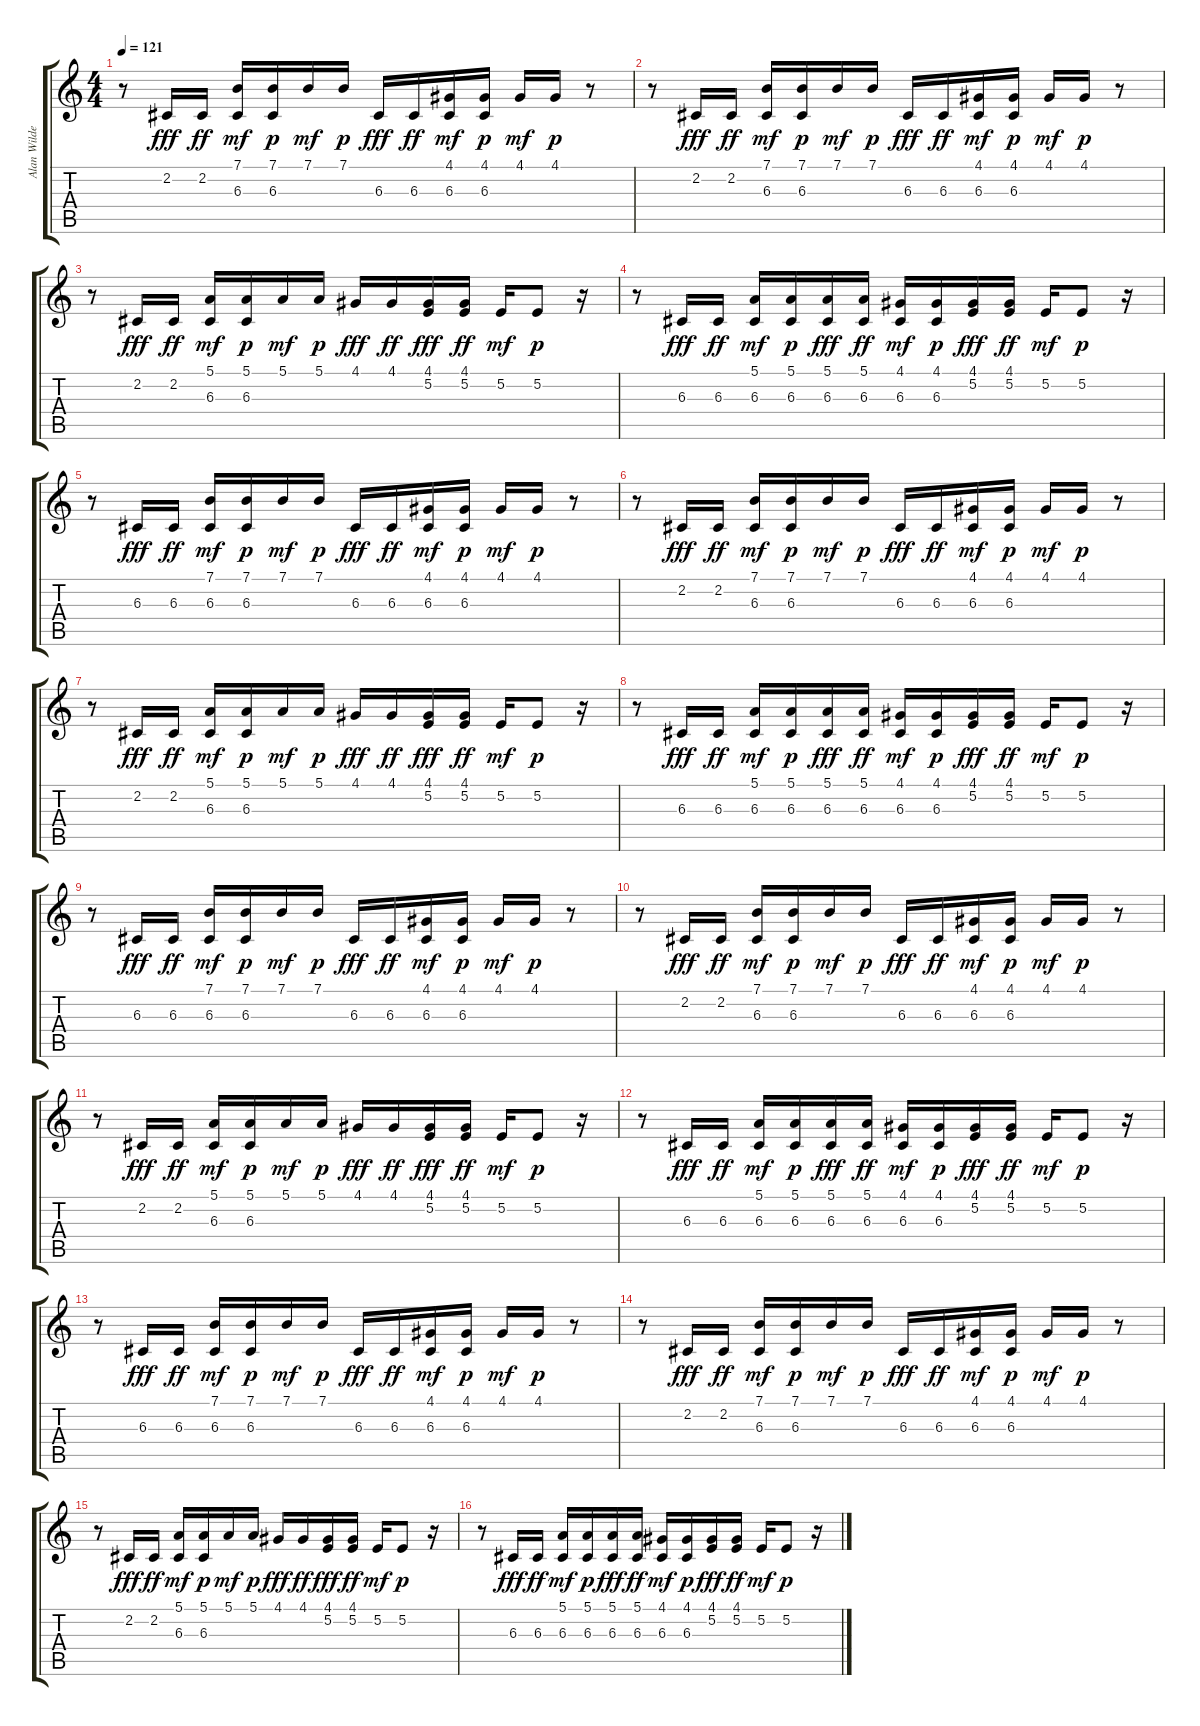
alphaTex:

\track ("Alan Wilder - Synth III" "Alan Wilde") {instrument piccolo}
\staff {score tabs}
\tuning (E4 B3 G3 D3 A2 E2) {hide}
\ts (4 4)
\tempo 121
\clef g2
\ks c
r.8{dy fff} 2.2.16{balance 0} 2.2.16{dy ff} (7.1 6.3).16{dy mf} (7.1 6.3).16{dy p} 7.1.16{dy mf} 7.1.16{dy p} 6.3.16{dy fff} 6.3.16{dy ff} (4.1 6.3).16{dy mf} (4.1 6.3).16{dy p} 4.1.16{dy mf} 4.1.16{dy p} r.8 |
r.8 2.2.16{dy fff balance 16} 2.2.16{dy ff} (7.1 6.3).16{dy mf} (7.1 6.3).16{dy p} 7.1.16{dy mf} 7.1.16{dy p} 6.3.16{dy fff} 6.3.16{dy ff} (4.1 6.3).16{dy mf} (4.1 6.3).16{dy p} 4.1.16{dy mf} 4.1.16{dy p} r.8 |
r.8 2.2.16{dy fff balance 0} 2.2.16{dy ff} (5.1 6.3).16{dy mf} (5.1 6.3).16{dy p} 5.1.16{dy mf} 5.1.16{dy p} 4.1.16{dy fff} 4.1.16{dy ff} (4.1 5.2).16{dy fff} (4.1 5.2).16{dy ff} 5.2.16{dy mf} 5.2.8{dy p} r.16 |
r.8 6.3.16{dy fff balance 16} 6.3.16{dy ff} (5.1 6.3).16{dy mf} (5.1 6.3).16{dy p} (5.1 6.3).16{dy fff} (5.1 6.3).16{dy ff} (4.1 6.3).16{dy mf} (4.1 6.3).16{dy p} (4.1 5.2).16{dy fff} (4.1 5.2).16{dy ff} 5.2.16{dy mf} 5.2.8{dy p} r.16 |
r.8 6.3.16{dy fff balance 0} 6.3.16{dy ff} (7.1 6.3).16{dy mf} (7.1 6.3).16{dy p} 7.1.16{dy mf} 7.1.16{dy p} 6.3.16{dy fff} 6.3.16{dy ff} (4.1 6.3).16{dy mf} (4.1 6.3).16{dy p} 4.1.16{dy mf} 4.1.16{dy p} r.8 |
r.8 2.2.16{dy fff balance 16} 2.2.16{dy ff} (7.1 6.3).16{dy mf} (7.1 6.3).16{dy p} 7.1.16{dy mf} 7.1.16{dy p} 6.3.16{dy fff} 6.3.16{dy ff} (4.1 6.3).16{dy mf} (4.1 6.3).16{dy p} 4.1.16{dy mf} 4.1.16{dy p} r.8 |
r.8 2.2.16{dy fff balance 0} 2.2.16{dy ff} (5.1 6.3).16{dy mf} (5.1 6.3).16{dy p} 5.1.16{dy mf} 5.1.16{dy p} 4.1.16{dy fff} 4.1.16{dy ff} (4.1 5.2).16{dy fff} (4.1 5.2).16{dy ff} 5.2.16{dy mf} 5.2.8{dy p} r.16 |
r.8 6.3.16{dy fff balance 16} 6.3.16{dy ff} (5.1 6.3).16{dy mf} (5.1 6.3).16{dy p} (5.1 6.3).16{dy fff} (5.1 6.3).16{dy ff} (4.1 6.3).16{dy mf} (4.1 6.3).16{dy p} (4.1 5.2).16{dy fff} (4.1 5.2).16{dy ff} 5.2.16{dy mf} 5.2.8{dy p} r.16 |
r.8 6.3.16{dy fff balance 0} 6.3.16{dy ff} (7.1 6.3).16{dy mf} (7.1 6.3).16{dy p} 7.1.16{dy mf} 7.1.16{dy p} 6.3.16{dy fff} 6.3.16{dy ff} (4.1 6.3).16{dy mf} (4.1 6.3).16{dy p} 4.1.16{dy mf} 4.1.16{dy p} r.8 |
r.8 2.2.16{dy fff balance 16} 2.2.16{dy ff} (7.1 6.3).16{dy mf} (7.1 6.3).16{dy p} 7.1.16{dy mf} 7.1.16{dy p} 6.3.16{dy fff} 6.3.16{dy ff} (4.1 6.3).16{dy mf} (4.1 6.3).16{dy p} 4.1.16{dy mf} 4.1.16{dy p} r.8 |
r.8 2.2.16{dy fff balance 0} 2.2.16{dy ff} (5.1 6.3).16{dy mf} (5.1 6.3).16{dy p} 5.1.16{dy mf} 5.1.16{dy p} 4.1.16{dy fff} 4.1.16{dy ff} (4.1 5.2).16{dy fff} (4.1 5.2).16{dy ff} 5.2.16{dy mf} 5.2.8{dy p} r.16 |
r.8 6.3.16{dy fff balance 16} 6.3.16{dy ff} (5.1 6.3).16{dy mf} (5.1 6.3).16{dy p} (5.1 6.3).16{dy fff} (5.1 6.3).16{dy ff} (4.1 6.3).16{dy mf} (4.1 6.3).16{dy p} (4.1 5.2).16{dy fff} (4.1 5.2).16{dy ff} 5.2.16{dy mf} 5.2.8{dy p} r.16 |
r.8 6.3.16{dy fff balance 0} 6.3.16{dy ff} (7.1 6.3).16{dy mf} (7.1 6.3).16{dy p} 7.1.16{dy mf} 7.1.16{dy p} 6.3.16{dy fff} 6.3.16{dy ff} (4.1 6.3).16{dy mf} (4.1 6.3).16{dy p} 4.1.16{dy mf} 4.1.16{dy p} r.8 |
r.8 2.2.16{dy fff balance 16} 2.2.16{dy ff} (7.1 6.3).16{dy mf} (7.1 6.3).16{dy p} 7.1.16{dy mf} 7.1.16{dy p} 6.3.16{dy fff} 6.3.16{dy ff} (4.1 6.3).16{dy mf} (4.1 6.3).16{dy p} 4.1.16{dy mf} 4.1.16{dy p} r.8 |
r.8 2.2.16{dy fff balance 0} 2.2.16{dy ff} (5.1 6.3).16{dy mf} (5.1 6.3).16{dy p} 5.1.16{dy mf} 5.1.16{dy p} 4.1.16{dy fff} 4.1.16{dy ff} (4.1 5.2).16{dy fff} (4.1 5.2).16{dy ff} 5.2.16{dy mf} 5.2.8{dy p} r.16 |
r.8 6.3.16{dy fff balance 16} 6.3.16{dy ff} (5.1 6.3).16{dy mf} (5.1 6.3).16{dy p} (5.1 6.3).16{dy fff} (5.1 6.3).16{dy ff} (4.1 6.3).16{dy mf} (4.1 6.3).16{dy p} (4.1 5.2).16{dy fff} (4.1 5.2).16{dy ff} 5.2.16{dy mf} 5.2.8{dy p} r.16
